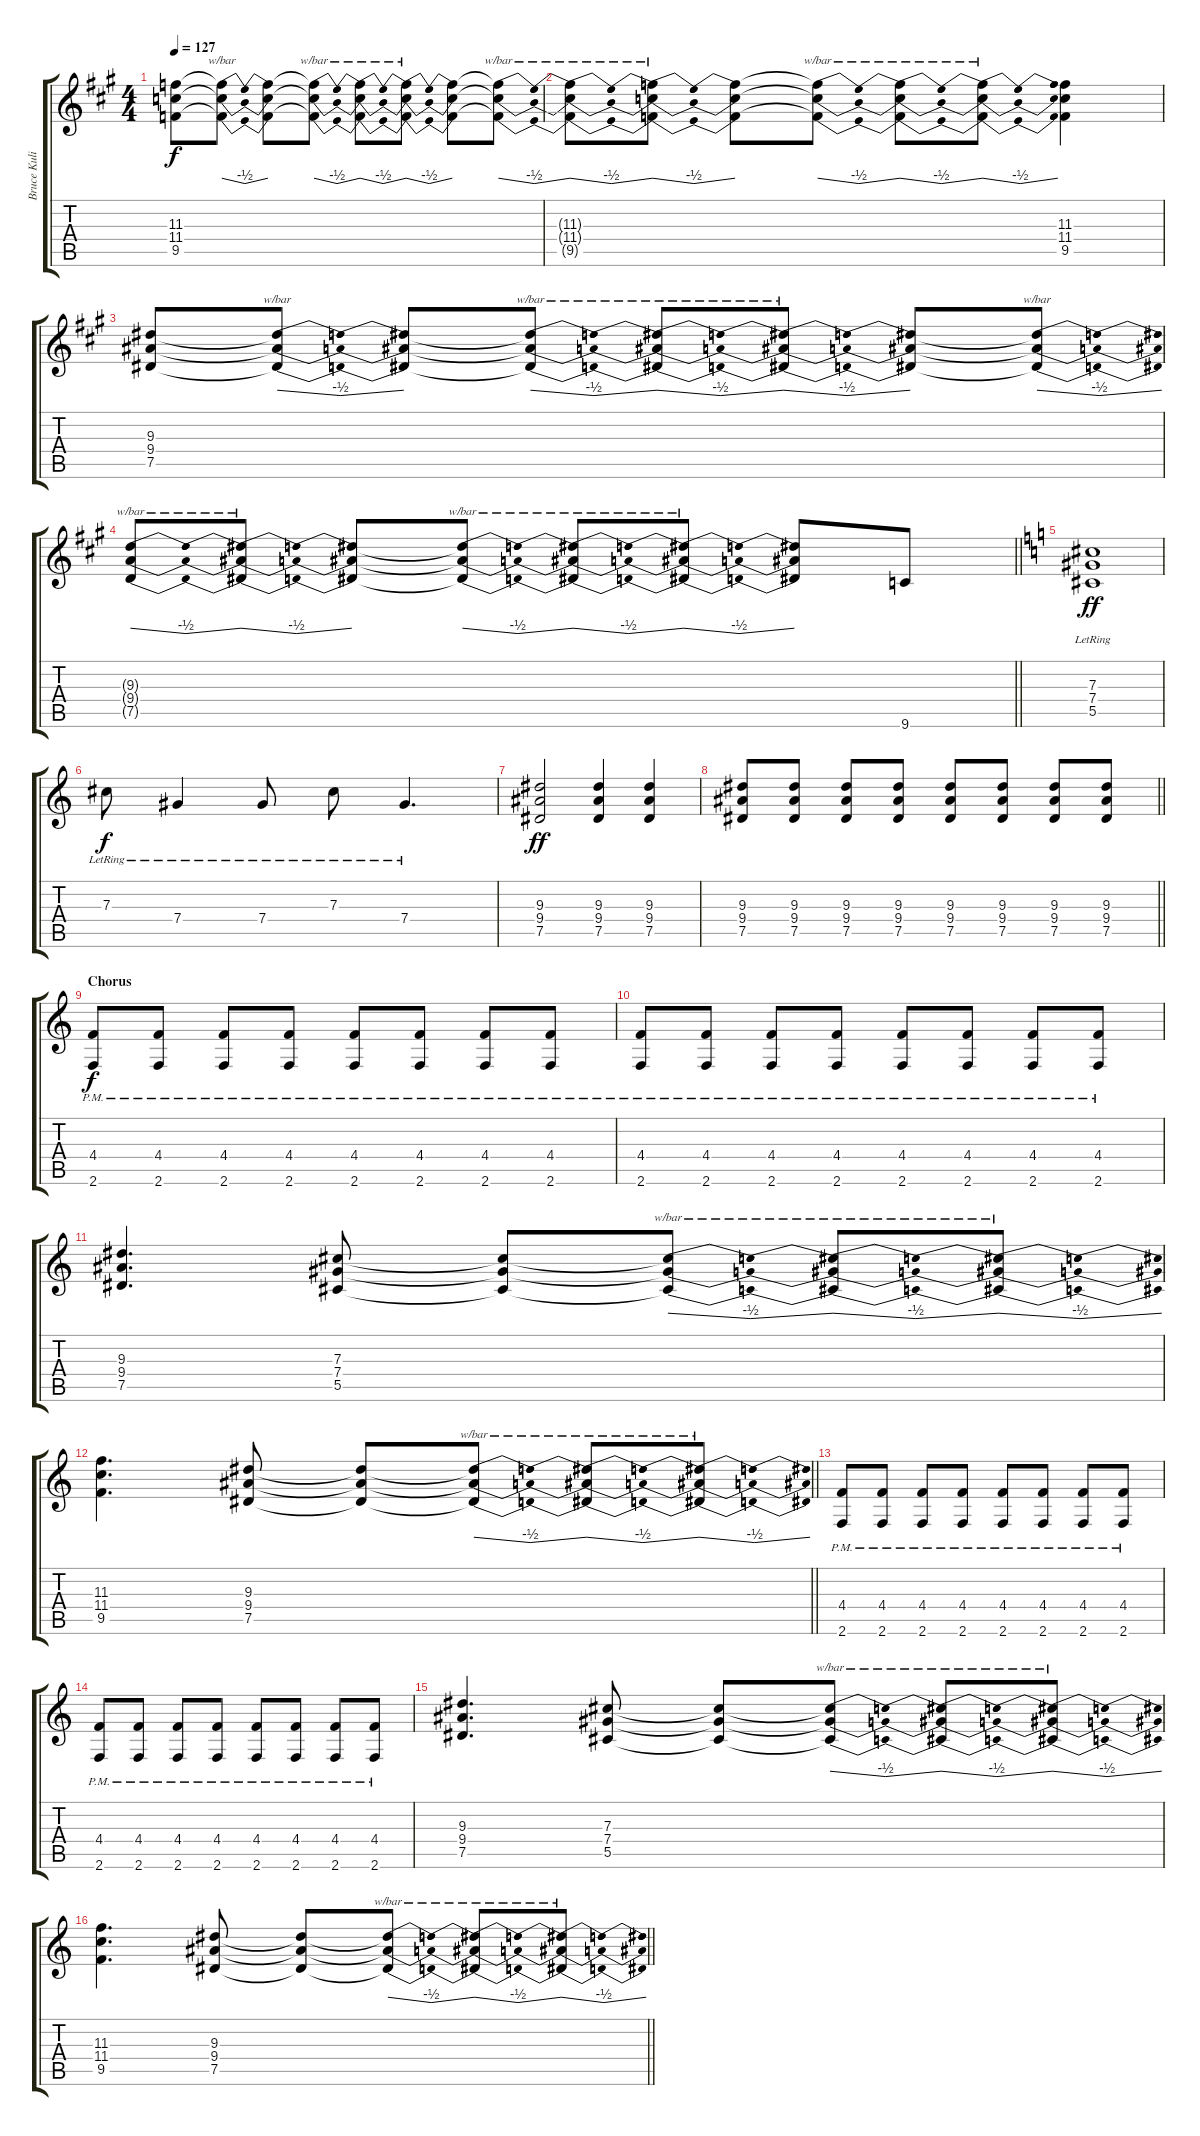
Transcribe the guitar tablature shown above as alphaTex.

\track ("Bruce Kulick (Lead Guitar)" "Bruce Kuli") {instrument overdrivenguitar}
\staff {score tabs}
\tuning (Eb4 Bb3 Gb3 Db3 Ab2 Eb2) {hide}
\ts (4 4)
\tempo 127
\clef g2
\ks a
(11.3 11.4 9.5).8{dy f} (11.3{t} 11.4{t} 9.5{t}).8{tbe (dip default 0 0 30 -2 60 0)} (11.3{t} 11.4{t} 9.5{t}).8 (11.3{t} 11.4{t} 9.5{t}).8{tbe (dip default 0 0 30 -2 60 0)} (11.3{t} 11.4{t} 9.5{t}).8{tbe (dip default 0 0 30 -2 60 0)} (11.3{t} 11.4{t} 9.5{t}).8{tbe (dip default 0 0 30 -2 60 0)} (11.3{t} 11.4{t} 9.5{t}).8 (11.3{t} 11.4{t} 9.5{t}).8{tbe (dip default 0 0 30 -2 60 0)} |
(11.3{t} 11.4{t} 9.5{t}).8{tbe (dip default 0 0 30 -2 60 0)} (11.3{t} 11.4{t} 9.5{t}).8{tbe (dip default 0 0 30 -2 60 0)} (11.3{t} 11.4{t} 9.5{t}).8 (11.3{t} 11.4{t} 9.5{t}).8{tbe (dip default 0 0 30 -2 60 0)} (11.3{t} 11.4{t} 9.5{t}).8{tbe (dip default 0 0 30 -2 60 0)} (11.3{t} 11.4{t} 9.5{t}).8{tbe (dip default 0 0 30 -2 60 0)} (11.3 11.4 9.5).4 |
(9.3 9.4 7.5).8 (9.3{t} 9.4{t} 7.5{t}).8{tbe (dip default 0 0 30 -2 60 0)} (9.3{t} 9.4{t} 7.5{t}).8 (9.3{t} 9.4{t} 7.5{t}).8{tbe (dip default 0 0 30 -2 60 0)} (9.3{t} 9.4{t} 7.5{t}).8{tbe (dip default 0 0 30 -2 60 0)} (9.3{t} 9.4{t} 7.5{t}).8{tbe (dip default 0 0 30 -2 60 0)} (9.3{t} 9.4{t} 7.5{t}).8 (9.3{t} 9.4{t} 7.5{t}).8{tbe (dip default 0 0 30 -2 60 0)} |
\barLineRight lightlight
(9.3{t} 9.4{t} 7.5{t}).8{tbe (dip default 0 0 30 -2 60 0)} (9.3{t} 9.4{t} 7.5{t}).8{tbe (dip default 0 0 30 -2 60 0)} (9.3{t} 9.4{t} 7.5{t}).8 (9.3{t} 9.4{t} 7.5{t}).8{tbe (dip default 0 0 30 -2 60 0)} (9.3{t} 9.4{t} 7.5{t}).8{tbe (dip default 0 0 30 -2 60 0)} (9.3{t} 9.4{t} 7.5{t}).8{tbe (dip default 0 0 30 -2 60 0)} (9.3{t} 9.4{t} 7.5{t}).8 9.6.8 |
\ks c
(7.3{lr} 7.4{lr} 5.5{lr}).1{dy ff} |
7.3{lr}.8{dy f} 7.4{lr}.4 7.4{lr}.8 7.3{lr}.8 7.4{lr}.4{d} |
(9.3 9.4 7.5).2{dy ff} (9.3 9.4 7.5).4 (9.3 9.4 7.5).4 |
\barLineRight lightlight
(9.3 9.4 7.5).8 (9.3 9.4 7.5).8 (9.3 9.4 7.5).8 (9.3 9.4 7.5).8 (9.3 9.4 7.5).8 (9.3 9.4 7.5).8 (9.3 9.4 7.5).8 (9.3 9.4 7.5).8 |
\section ("" "Chorus")
(4.4{pm} 2.6{pm}).8{dy f} (4.4{pm} 2.6{pm}).8 (4.4{pm} 2.6{pm}).8 (4.4{pm} 2.6{pm}).8 (4.4{pm} 2.6{pm}).8 (4.4{pm} 2.6{pm}).8 (4.4{pm} 2.6{pm}).8 (4.4{pm} 2.6{pm}).8 |
(4.4{pm} 2.6{pm}).8 (4.4{pm} 2.6{pm}).8 (4.4{pm} 2.6{pm}).8 (4.4 2.6{pm}).8 (4.4{pm} 2.6{pm}).8 (4.4{pm} 2.6{pm}).8 (4.4{pm} 2.6{pm}).8 (4.4{pm} 2.6{pm}).8 |
(9.3 9.4 7.5).4{d} (7.3 7.4 5.5).8 (7.3{t} 7.4{t} 5.5{t}).8 (7.3{t} 7.4{t} 5.5{t}).8{tbe (dip default 0 0 30 -2 60 0)} (7.3{t} 7.4{t} 5.5{t}).8{tbe (dip default 0 0 30 -2 60 0)} (7.3{t} 7.4{t} 5.5{t}).8{tbe (dip default 0 0 30 -2 60 0)} |
\barLineRight lightlight
(11.3 11.4 9.5).4{d} (9.3 9.4 7.5).8 (9.3{t} 9.4{t} 7.5{t}).8 (9.3{t} 9.4{t} 7.5{t}).8{tbe (dip default 0 0 30 -2 60 0)} (9.3{t} 9.4{t} 7.5{t}).8{tbe (dip default 0 0 30 -2 60 0)} (9.3{t} 9.4{t} 7.5{t}).8{tbe (dip default 0 0 30 -2 60 0)} |
(4.4{pm} 2.6{pm}).8 (4.4{pm} 2.6{pm}).8 (4.4{pm} 2.6{pm}).8 (4.4{pm} 2.6{pm}).8 (4.4{pm} 2.6{pm}).8 (4.4{pm} 2.6{pm}).8 (4.4{pm} 2.6{pm}).8 (4.4{pm} 2.6{pm}).8 |
(4.4{pm} 2.6{pm}).8 (4.4{pm} 2.6{pm}).8 (4.4{pm} 2.6{pm}).8 (4.4 2.6{pm}).8 (4.4{pm} 2.6{pm}).8 (4.4{pm} 2.6{pm}).8 (4.4{pm} 2.6{pm}).8 (4.4{pm} 2.6{pm}).8 |
(9.3 9.4 7.5).4{d} (7.3 7.4 5.5).8 (7.3{t} 7.4{t} 5.5{t}).8 (7.3{t} 7.4{t} 5.5{t}).8{tbe (dip default 0 0 30 -2 60 0)} (7.3{t} 7.4{t} 5.5{t}).8{tbe (dip default 0 0 30 -2 60 0)} (7.3{t} 7.4{t} 5.5{t}).8{tbe (dip default 0 0 30 -2 60 0)} |
\barLineRight lightlight
(11.3 11.4 9.5).4{d} (9.3 9.4 7.5).8 (9.3{t} 9.4{t} 7.5{t}).8 (9.3{t} 9.4{t} 7.5{t}).8{tbe (dip default 0 0 30 -2 60 0)} (9.3{t} 9.4{t} 7.5{t}).8{tbe (dip default 0 0 30 -2 60 0)} (9.3{t} 9.4{t} 7.5{t}).8{tbe (dip default 0 0 30 -2 60 0)}
